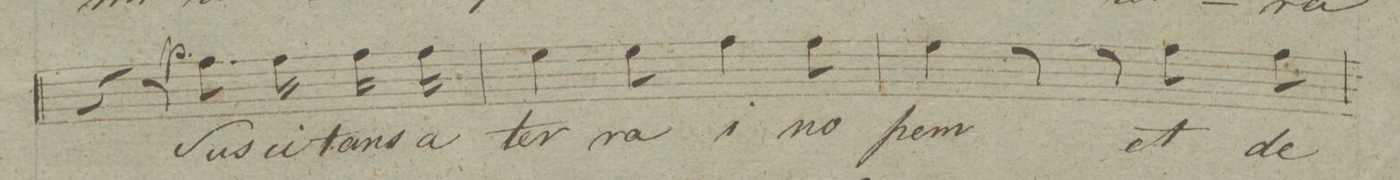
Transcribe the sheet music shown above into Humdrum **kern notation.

**kern	**text	**dynam
*I"Alto.	*	*
*clefC3	*	*
*k[f#c#g#]	*	*
*M6/8	*	*
4r	.	.
8r	.	.
8.g#\	Sus-	p
16g#\	-ci-	.
16g#\	-tans	.
16g#\	a	.
=28	=28	=28
4f#\	ter-	.
8f#\	-ra	.
4g#\	i-	.
8g#\	-no-	.
=29	=29	=29
4f#\	-pem	.
8r	.	.
8r	.	.
8g#\	et	.
8g#\	de	.
=30	=30	=30
*-	*-	*-
